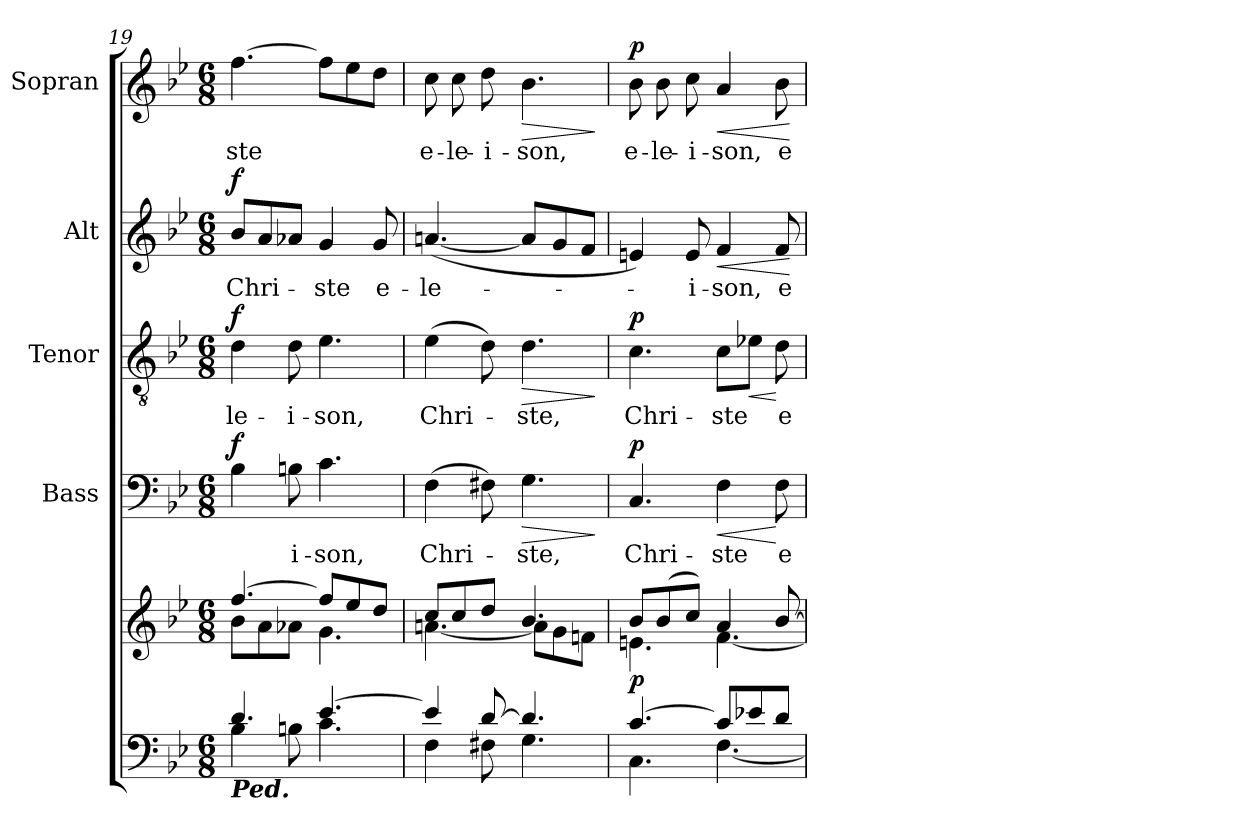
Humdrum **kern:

**kern	**kern	**dynam	**kern	**text	**dynam	**kern	**text	**dynam	**kern	**text	**dynam	**kern	**text	**dynam
*part5	*part5	*part5	*part4	*part4	*part4	*part3	*part3	*part3	*part2	*part2	*part2	*part1	*part1	*part1
*staff6	*staff5	*staff5/6	*staff4	*staff4	*staff4	*staff3	*staff3	*staff3	*staff2	*staff2	*staff2	*staff1	*staff1	*staff1
*	*	*	*I"Bass	*	*	*I"Tenor	*	*	*I"Alt	*	*	*I"Sopran	*	*
*	*	*	*I'B.	*	*	*I'T.	*	*	*I'A.	*	*	*I'S.	*	*
*clefF4	*clefG2	*	*clefF4	*	*	*clefGv2	*	*	*clefG2	*	*	*clefG2	*	*
*k[b-e-]	*k[b-e-]	*	*k[b-e-]	*	*	*k[b-e-]	*	*	*k[b-e-]	*	*	*k[b-e-]	*	*
*B-:	*B-:	*	*B-:	*	*	*B-:	*	*	*B-:	*	*	*B-:	*	*
*M6/8	*M6/8	*	*M6/8	*	*	*M6/8	*	*	*M6/8	*	*	*M6/8	*	*
=19	=19	=19	=19	=19	=19	=19	=19	=19	=19	=19	=19	=19	=19	=19
*^	*^	*	*	*	*	*	*	*	*	*	*	*	*	*
!LO:TX:b:Bi:t=Ped.	!	!	!	!	!	!	!	!	!	!	!	!	!	!	!	!
!	!	!	!	!	!	!	!LO:DY:a	!	!LO:LY:b	!LO:DY:a	!	!LO:LY:b	!LO:DY:a	!	!LO:LY:b	!
4.d/	4B-\	[>4.ff/	8b-\L	.	4B-\	.	f	4d\	-le-	f	8b-/L	Chri-	f	[4.ff\	-ste	.
.	.	.	8a\	.	.	.	.	.	.	.	8a/	.	.	.	.	.
!	!	!	!	!	!	!LO:LY:b	!	!	!LO:LY:b	!	!	!	!	!	!	!
.	8Bn\	.	8a-X\J	.	8Bn\	-i-	.	8d\	-i-	.	8a-X/J	.	.	.	.	.
!	!	!	!	!	!	!LO:LY:b	!	!	!LO:LY:b	!	!	!LO:LY:b	!	!	!	!
[>4.e-/	4.c\	8ff/L]	4.g\	.	4.c\	-son,	.	4.e-\	-son,	.	4g/	-ste	.	8ff\L]	.	.
.	.	8ee-/	.	.	.	.	.	.	.	.	.	.	.	8ee-\	.	.
!	!	!	!	!	!	!	!	!	!	!	!	!LO:LY:b	!	!	!	!
.	.	8dd/J	.	.	.	.	.	.	.	.	8g/	e-	.	8dd\J	.	.
=20	=20	=20	=20	=20	=20	=20	=20	=20	=20	=20	=20	=20	=20	=20	=20	=20
!	!	!	!	!	!	!LO:LY:b	!	!	!LO:LY:b	!	!	!LO:LY:b	!	!	!LO:LY:b	!
4e-/]	4F\	8cc/L	[<4.an\	.	(>4F\	Chri-	.	(>4e-\	Chri-	.	(<[4.an/	-le-	.	8cc\	e-	.
!	!	!	!	!	!	!	!	!	!	!	!	!	!	!	!LO:LY:b	!
.	.	8cc/	.	.	.	.	.	.	.	.	.	.	.	8cc\	-le-	.
!	!	!	!	!	!	!	!	!	!	!	!	!	!	!	!LO:LY:b	!
[>8d/	8F#X\	8dd/J	.	.	8F#X\)	.	.	8d\)	.	.	.	.	.	8dd\	-i-	.
!	!	!	!	!	!	!LO:LY:b	!LO:HP:b	!	!LO:LY:b	!LO:HP:b	!	!	!	!	!LO:LY:b	!LO:HP:b
4.d/]	4.G\	4.b-/	8a\L]	.	4.G\	-ste,	>	4.d\	-ste,	>	8a/L]	.	.	4.b-\	-son,	>
.	.	.	8g\	.	.	.	.	.	.	.	8g/	.	.	.	.	.
.	.	.	8fn\J	.	.	.	.	.	.	.	8f/J	.	.	.	.	.
*v	*v	*	*	*	*	*	*	*	*	*	*	*	*	*	*	*
*	*v	*v	*	*	*	*	*	*	*	*	*	*	*	*	*
.	.	.	.	.	]	.	.	]	.	.	.	.	.	]
!!LO:PB:g=z
=21	=21	=21	=21	=21	=21	=21	=21	=21	=21	=21	=21	=21	=21	=21
*^	*^	*	*	*	*	*	*	*	*	*	*	*	*	*
!	!	!	!	!LO:DY:b	!	!LO:LY:b	!LO:DY:a	!	!LO:LY:b	!LO:DY:a	!	!	!	!	!LO:LY:b	!LO:DY:a
[>4.c/	4.C\	8b-/L	4.en\	p	4.C/	Chri-	p	4.c\	Chri-	p	4en/)	.	.	8b-\	e-	p
!	!	!	!	!	!	!	!	!	!	!	!	!	!	!	!LO:LY:b	!
.	.	(>8b-/	.	.	.	.	.	.	.	.	.	.	.	8b-\	-le-	.
!	!	!	!	!	!	!	!	!	!	!	!	!LO:LY:b	!	!	!LO:LY:b	!
.	.	8cc/J)	.	.	.	.	.	.	.	.	8e/	-i-	.	8cc\	-i-	.
!	!	!	!	!	!	!LO:LY:b	!LO:HP:b	!	!LO:LY:b	!	!	!LO:LY:b	!LO:HP:b	!	!LO:LY:b	!LO:HP:b
8c/L]	[<4.F\	4a/	[<4.f\	.	4F\	-ste	<	8c\L	-ste	.	4f/	-son,	<	4a/	-son,	<
!	!	!	!	!	!	!	!	!	!	!LO:HP:b	!	!	!	!	!	!
8e-X/	.	.	.	.	.	.	.	8e-X\J	.	<	.	.	.	.	.	.
!	!	!	!	!	!	!LO:LY:b	!	!	!LO:LY:b	!	!	!LO:LY:b	!	!	!LO:LY:b	!
8d/J	.	[>8b-/	.	.	8F\	e-	[	8d\	e-	[	8f/	e-	.	8b-\	e-	.
*v	*v	*	*	*	*	*	*	*	*	*	*	*	*	*	*	*
*	*v	*v	*	*	*	*	*	*	*	*	*	*	*	*	*
.	.	.	.	.	.	.	.	.	.	.	[	.	.	[
=	=	=	=	=	=	=	=	=	=	=	=	=	=	=
*-	*-	*-	*-	*-	*-	*-	*-	*-	*-	*-	*-	*-	*-	*-
